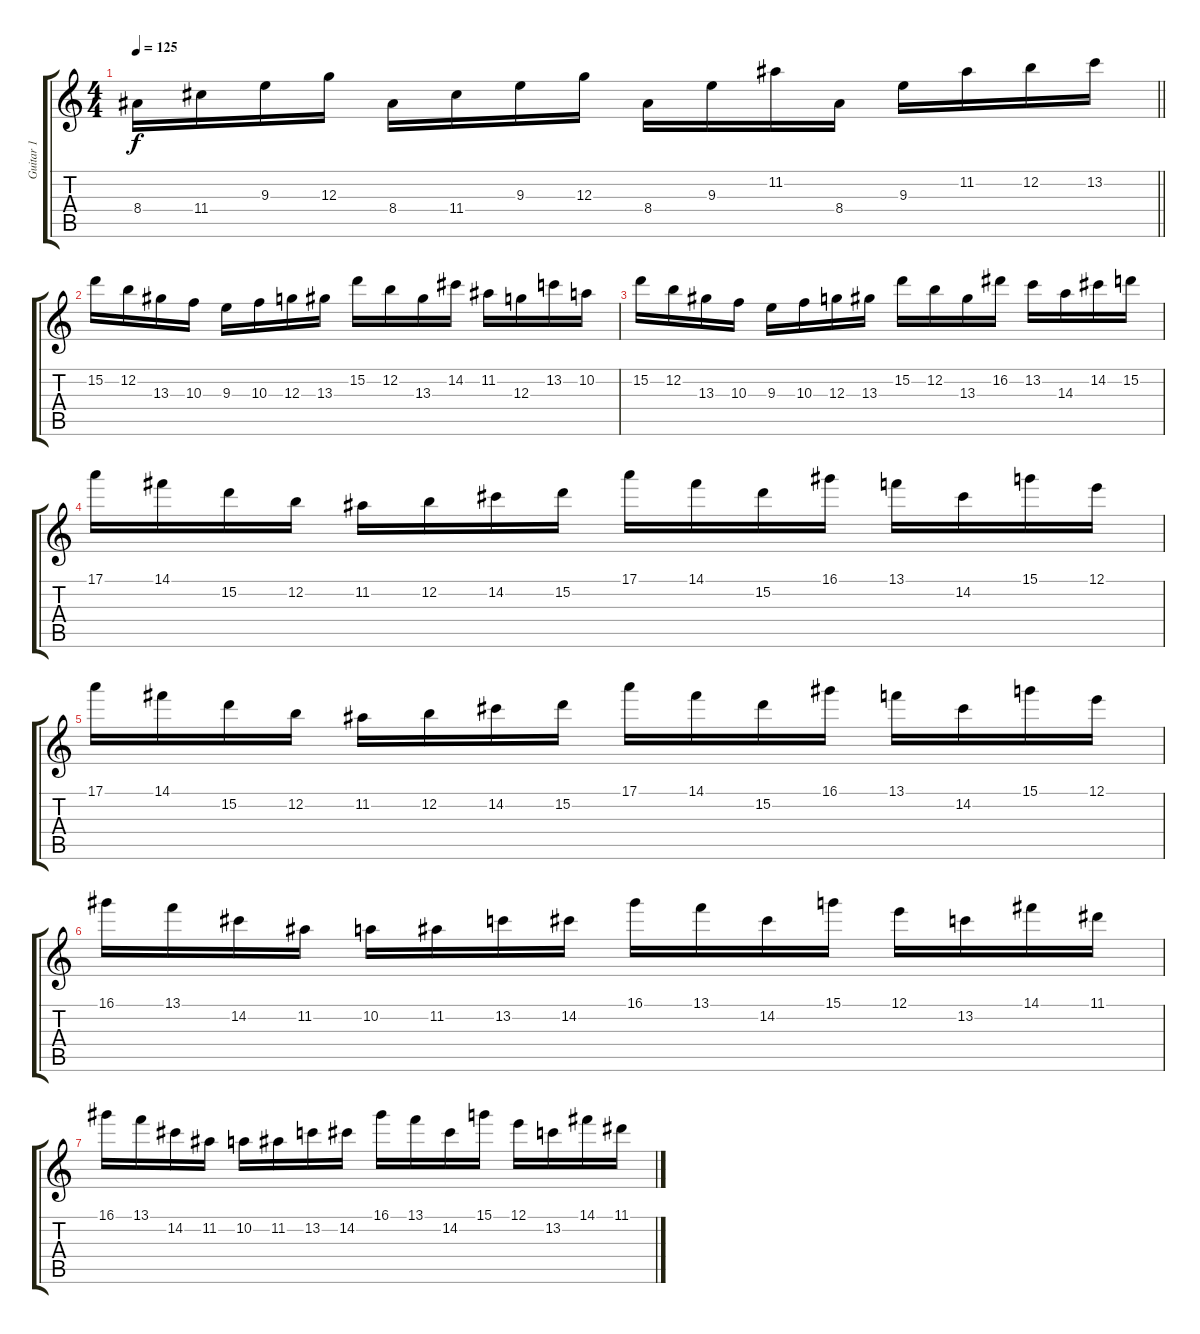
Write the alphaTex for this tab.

\track ("Guitar 1" "Guitar 1") {instrument distortionguitar}
\staff {score tabs}
\tuning (E4 B3 G3 D3 A2 D2) {hide}
\ts (4 4)
\tempo 125
\clef g2
\barLineRight lightlight
\ks c
8.4.16{dy f} 11.4.16 9.3.16 12.3.16 8.4.16 11.4.16 9.3.16 12.3.16 8.4.16 9.3.16 11.2.16 8.4.16 9.3.16 11.2.16 12.2.16 13.2.16 |
15.2.16 12.2.16 13.3.16 10.3.16 9.3.16 10.3.16 12.3.16 13.3.16 15.2.16 12.2.16 13.3.16 14.2.16 11.2.16 12.3.16 13.2.16 10.2.16 |
15.2.16 12.2.16 13.3.16 10.3.16 9.3.16 10.3.16 12.3.16 13.3.16 15.2.16 12.2.16 13.3.16 16.2.16 13.2.16 14.3.16 14.2.16 15.2.16 |
17.1.16 14.1.16 15.2.16 12.2.16 11.2.16 12.2.16 14.2.16 15.2.16 17.1.16 14.1.16 15.2.16 16.1.16 13.1.16 14.2.16 15.1.16 12.1.16 |
17.1.16 14.1.16 15.2.16 12.2.16 11.2.16 12.2.16 14.2.16 15.2.16 17.1.16 14.1.16 15.2.16 16.1.16 13.1.16 14.2.16 15.1.16 12.1.16 |
16.1.16 13.1.16 14.2.16 11.2.16 10.2.16 11.2.16 13.2.16 14.2.16 16.1.16 13.1.16 14.2.16 15.1.16 12.1.16 13.2.16 14.1.16 11.1.16 |
16.1.16 13.1.16 14.2.16 11.2.16 10.2.16 11.2.16 13.2.16 14.2.16 16.1.16 13.1.16 14.2.16 15.1.16 12.1.16 13.2.16 14.1.16 11.1.16
